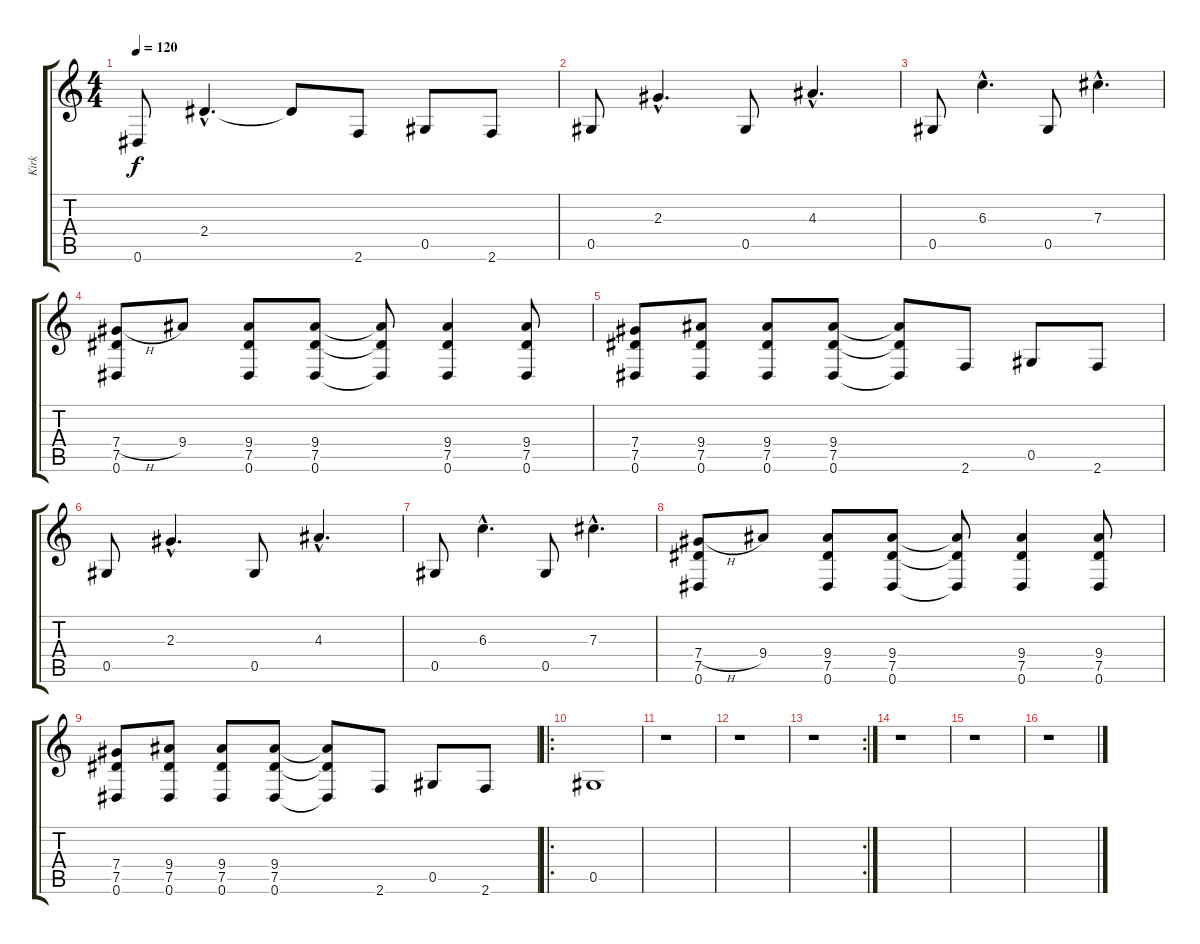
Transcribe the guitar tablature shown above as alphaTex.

\track ("Kirk" "Kirk") {instrument acousticguitarnylon}
\staff {score tabs}
\tuning (Eb4 Bb3 Gb3 Db3 Ab2 Eb2) {hide}
\ts (4 4)
\tempo 120
\clef g2
\ks c
0.6.8{dy f} 2.4{hac}.4{d} 2.4{t}.8 2.6.8 0.5.8 2.6.8 |
0.5.8 2.3{hac}.4{d} 0.5.8 4.3{hac}.4{d} |
0.5.8 6.3{hac}.4{d} 0.5.8 7.3{hac}.4{d} |
(7.4{h} 7.5 0.6).8 9.4.8 (9.4 7.5 0.6).8 (9.4 7.5 0.6).8 (9.4{t} 7.5{t} 0.6{t}).8 (9.4 7.5 0.6).4 (9.4 7.5 0.6).8 |
(7.4 7.5 0.6).8 (9.4 7.5 0.6).8 (9.4 7.5 0.6).8 (9.4 7.5 0.6).8 (9.4{t} 7.5{t} 0.6{t}).8 2.6.8 0.5.8 2.6.8 |
0.5.8 2.3{hac}.4{d} 0.5.8 4.3{hac}.4{d} |
0.5.8 6.3{hac}.4{d} 0.5.8 7.3{hac}.4{d} |
(7.4{h} 7.5 0.6).8 9.4.8 (9.4 7.5 0.6).8 (9.4 7.5 0.6).8 (9.4{t} 7.5{t} 0.6{t}).8 (9.4 7.5 0.6).4 (9.4 7.5 0.6).8 |
(7.4 7.5 0.6).8 (9.4 7.5 0.6).8 (9.4 7.5 0.6).8 (9.4 7.5 0.6).8 (9.4{t} 7.5{t} 0.6{t}).8 2.6.8 0.5.8 2.6.8 |
\ro
0.5.1 |
r.1 |
r.1 |
\rc 2
r.1 |
r.1 |
r.1 |
r.1
